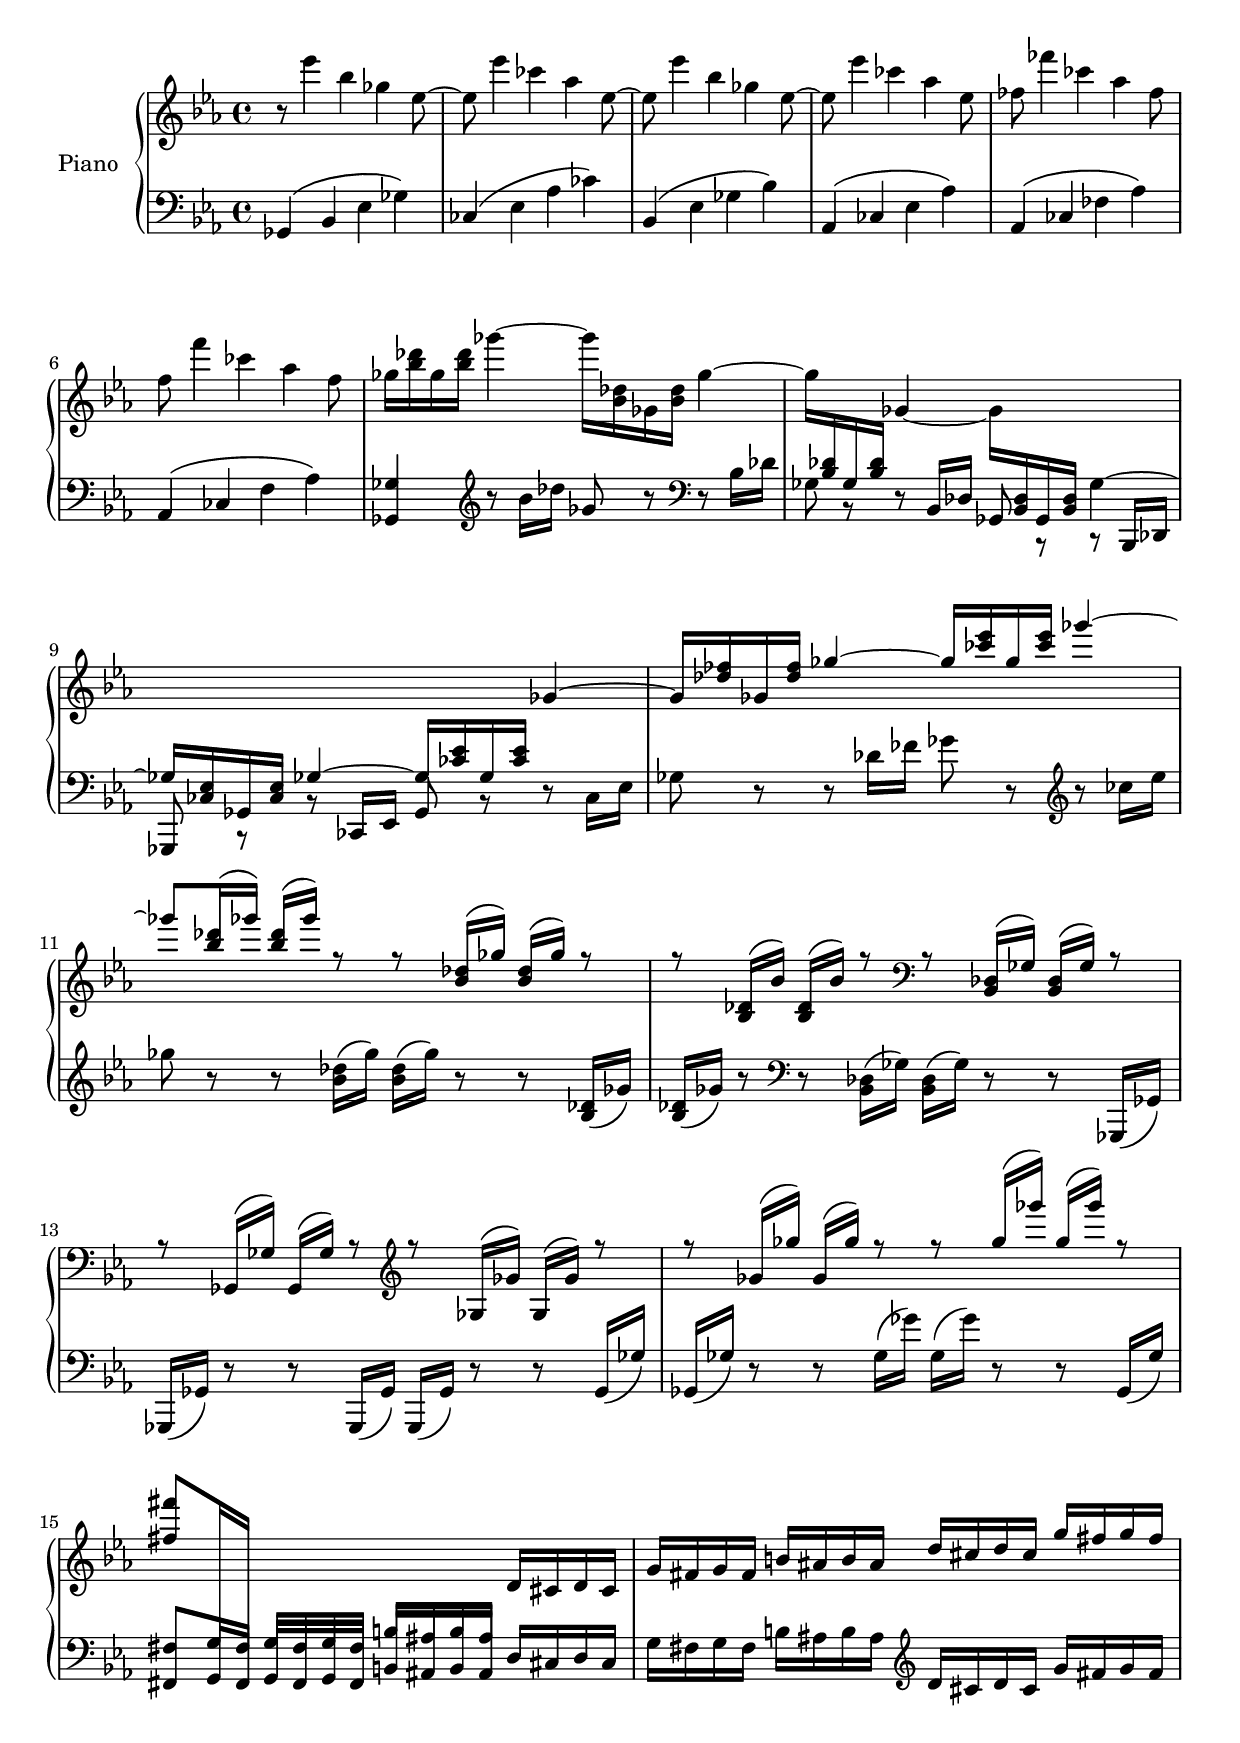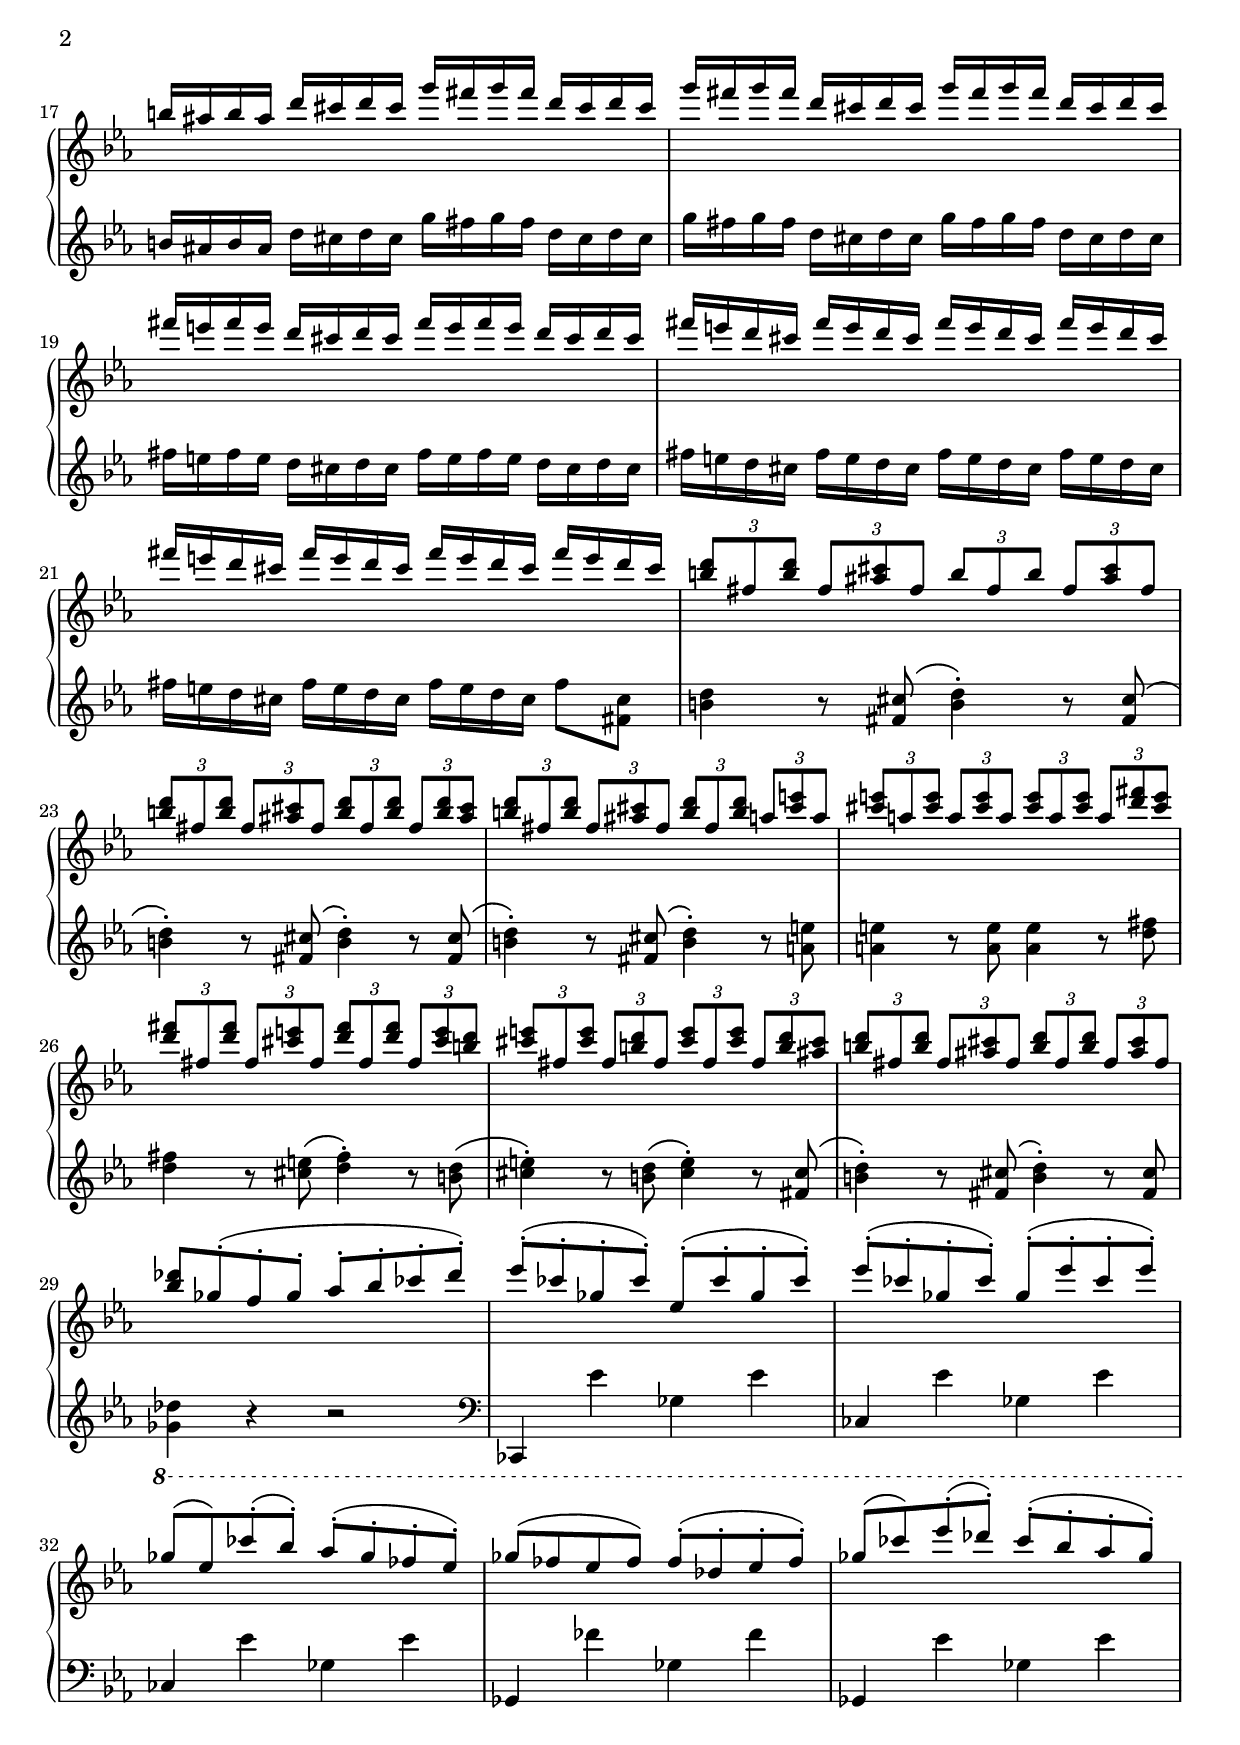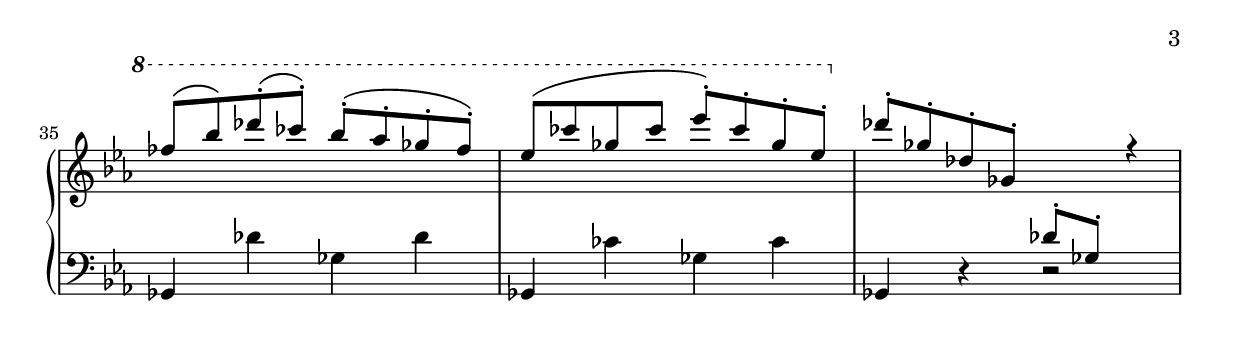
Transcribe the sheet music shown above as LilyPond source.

\version "2.20.0"

global = {
  \key ees \major
  \time 4/4
}

%\include "Piano 0-1.ly"
%\include "Piano 98-120.ly"

right = \relative c' {
  \global
%  \right_Zero_One
%  \right_NinetyEight_OneHundredTwenty
  % 121
  r8 ees''4 bes ges ees8~ |
  % 122
  ees8 ees'4 ces aes ees8~ |
  % 123
  ees8 ees'4 bes ges ees8~ |
  % 124
  ees8 ees'4 ces aes ees8 |
  % 125
  fes8 fes'4 ces aes fes8 |
  % 126
  f8 f'4 ces aes f8 |
  % 127
  ges16 <bes des> ges <bes des> ges'4~ ges16 <bes,, des> ges <bes des> ges'4~ |
  % 128
  ges16 
  \change Staff = "left" <bes,, des> ges <bes des> 
  \change Staff = "right" ges'4~ ges16
  \change Staff = "left" <bes,, des> ges <bes des> ges'4~ |
  % 129
  \voiceOne
  ges16 <ces, ees> ges <ces ees> ges'4~ ges16 <ces ees> ges <ces ees>
  \change Staff = "right" ges'4~ |
  % 130
  ges16 <des' fes> ges, <des' fes> ges4~ ges16 <ces ees> ges <ces ees> ges'4~ |
  % 131
  ges8 <bes, des>16 \(ges'\) <bes, des> \(ges'\) r8 r8 <bes,, des>16 \(ges'\) <bes, des>16 \(ges'\) r8 |
  % 132
  r8 <bes,, des>16 \(bes'\) <bes, des>16 \(bes'\) r8
  \clef bass r8 <bes,, des>16 \(ges'\) <bes, des>16 \(ges'\) r8 |
  % 133
  r8 ges,16 \(ges'\) ges,16 \(ges'\) r8 \clef treble r8 ges16 \(ges'\) ges, \(ges'\) r8 |
  % 134
  r8 ges16 \(ges'\) ges,16 \(ges'\) r8 r8 ges16 \(ges'\) ges,16 \(ges'\) r8 |
  % 135
  <fis, fis'>8 
  \change Staff = "left" g,,16 fis g fis g fis b ais b ais 
  \change Staff = "right" d16 cis d cis |
  % 136 
  g'16 fis g fis b ais b ais d cis d cis g' fis g fis |
  % 137
  b ais b ais d cis d cis g' fis g fis d cis d cis |
  % 138
  g' fis g fis d cis d cis g' fis g fis d cis d cis |
  % 139
  fis e fis e d cis d cis fis e fis e d cis d cis |
  % 140
  fis16 e d cis fis16 e d cis fis16 e d cis fis16 e d cis |
  % 141
  fis16 e d cis fis16 e d cis fis16 e d cis fis16 e d cis |
  % 142
  \tuplet 3/2 { <b d>8 fis <b d> } \tuplet 3/2 { fis8 <ais cis> fis } \tuplet 3/2 { b fis b } \tuplet 3/2 { fis <ais cis> fis } |
  % 143
  \tuplet 3/2 { <b d>8 fis <b d> } \tuplet 3/2 { fis8 <ais cis> fis } \tuplet 3/2 { <b d>8 fis <b d> } \tuplet 3/2 { fis8 <b d> <ais cis> }
  % 144
  \tuplet 3/2 { <b d>8 fis <b d> }
  \tuplet 3/2 { fis <ais cis> fis }
  \tuplet 3/2 { <b d> fis <b d> }
  \tuplet 3/2 { a <cis e> a } |
  % 145
  \tuplet 3/2 { <cis e>8 a <cis e> }
  \tuplet 3/2 { a <cis e> a }
  \tuplet 3/2 { <cis e> a <cis e> }
  \tuplet 3/2 { a <d fis> <cis e> } |
  % 146
  \tuplet 3/2 { <d fis>8 fis, <d' fis> }
  \tuplet 3/2 { fis, <cis' e> fis, }
  \tuplet 3/2 { <d' fis> fis, <d' fis> }
  \tuplet 3/2 { fis, <cis' e> <b d> } |
  % 147
  \tuplet 3/2 { <cis e>8 fis, <cis' e> }
  \tuplet 3/2 { fis, <b d> fis }
  \tuplet 3/2 { <cis' e> fis, <cis' e> }
  \tuplet 3/2 { fis, <b d> <ais cis> } |
  % 148
  \tuplet 3/2 { <b d>8 fis <b d> }
  \tuplet 3/2 { fis <ais cis> fis }
  \tuplet 3/2 { <b d> fis <b d> }
  \tuplet 3/2 { fis <ais cis> fis } |
  % 149
  <bes des>8 ges-.\( f-. ges-. aes-. bes-. ces-. des-.\) |
  % 150
  ees8-. \(ces-. ges-. ces-.\) ees,-. \(ces'-. ges-. ces-.\) |
  % 151
  ees-. \(ces-. ges-. ces-.\) ges-. \(ees'-. ces-. ees-.\) |
  % 152
  \ottava 1
  ges \(ees\) ces'-. \(bes-.\) aes-. \(ges-. fes-. ees-.\) |
  % 153
  ges \(fes ees fes\) fes-. \(des-. ees-. fes-.\) |
  % 154
  ges \(ces\) ees-. \(des-.\) ces-. \(bes-. aes-. ges-.\) |
  % 155
  fes \(bes\) des-. \(ces-.\) bes-. \(aes-. ges-. fes-.\) |
  % 156
  ees \(ces' ges ces ees-.\) ces-. ges-. ees-. |
  \ottava 0
  % 157
  des-. ges,-. des-. ges,-. \change Staff = "left" des-.-. ges,-. \change Staff = "right" r4 |
}
  
left = \relative c {
  \global
%  \left_Zero_One
%  \left_NinetyEight_OneHundredTwenty
  % 121
  ges4 \(bes ees ges\) |
  % 122
  ces,4 \(ees aes ces\) |
  % 123
  bes,4 \(ees ges bes\) |
  % 124
  aes,4 \(ces ees aes\) |
  % 125
  aes,4 \(ces fes aes\) |
  % 126
  aes,4 \(ces f aes\) |
  % 127
  <ges, ges'>4 \clef treble r8 bes''16 des ges,8 r8 \clef bass r8 bes,16 des |
  % 128
  ges,8 r8 r8 bes,16 des ges,8 r8 r8 bes,16 des |
  % 129
  ges,8 r8 r8 ces16 ees ges8 r8 r8 ces16 ees |
  % 130
  ges8 r8 r8 des'16 fes ges8 r8 \clef treble r8 ces16 ees |
  % 131
  ges8 r8 r8 <bes, des>16 \(ges'\) <bes, des>16 \(ges'\) r8 r8 <bes,, des>16 \(ges'\) |
  % 132
  <bes, des>16 \(ges'\) r8 \clef bass r8 <bes,, des>16 \(ges'\) <bes, des>16 \(ges'\) r8 r8 ges,,16 \(ges'\) |
  % 133
  ges, \(ges'\) r8 r8 ges,16 \(ges'\) ges, \(ges'\) r8 r8 ges16 \(ges'\) |
  % 134
  ges,16 \(ges'\) r8 r8 ges16 \(ges'\) ges,16 \(ges'\) r8 r8 ges,,16 \(ges'\) |
  % 135
  <fis, fis'>8 g16 fis g fis g fis b ais b ais d cis d cis |
  % 136
  g'16 fis g fis b ais b ais \clef treble d cis d cis g' fis g fis |
  % 137
  b ais b ais d cis d cis g' fis g fis d cis d cis |
  % 138
  g' fis g fis d cis d cis g' fis g fis d cis d cis |
  % 139
  fis e fis e d cis d cis fis e fis e d cis d cis |
  % 140
  fis e d cis fis e d cis fis e d cis fis e d cis |
  % 141
  fis e d cis fis e d cis fis e d cis fis8 <fis, cis'>8 |
  % 142
  <b d>4 r8 <fis cis'>8 \(<b d>4-.\) r8 <fis cis'>\( |
  % 143
  <b d>4-.\) r8 <fis cis'>8 \(<b d>4-.\) r8 <fis cis'>\( |
  % 144
  <b d>4-.\) r8 <fis cis'>8\(<b d>4-.\) r8 <a e'>8 |
  % 145
  <a e'>4 r8 <a e'>8 <a e'>4 r8 <d fis>8 |
  % 146
  <d fis>4 r8 <cis e> \(<d fis>4-.\) r8 <b d> \( |
  % 147
  <cis e>4-.\) r8 <b d>8 \(<cis e>4-.\) r8 <fis, cis'>8 \( |
  % 148
  <b d>4-.\) r8 <fis cis'>8 \(<b d>4-.\) r8 <fis cis'>8 |
  % 149
  <ges des'>4 r4 r2 \clef bass |
  % 150
  ces,,,4 ees''4 ges, ees' |
  % 151
  ces,4 ees' ges, ees' |
  % 152
  ces,4 ees' ges, ees' |
  % 153
  ges,,4 fes'' ges, fes' |
  % 154
  ges,,4 ees'' ges, ees' |
  % 155
  ges,,4 des'' ges, des' |
  % 156
  ges,,4 ces' ges ces |
  % 157
  ges,4 r4 r2
}

\score {
  \new PianoStaff \with {
    instrumentName = "Piano"
  } <<
    \new Staff = "right" \with {
      midiInstrument = "acoustic grand"
    } \right
    \new Staff = "left" \with {
      midiInstrument = "acoustic grand"
    } { \clef bass \left }
  >>
  \layout { 
    \context {
      \PianoStaff
    }
  }
  \midi {
    \tempo 4=100
  }
}
